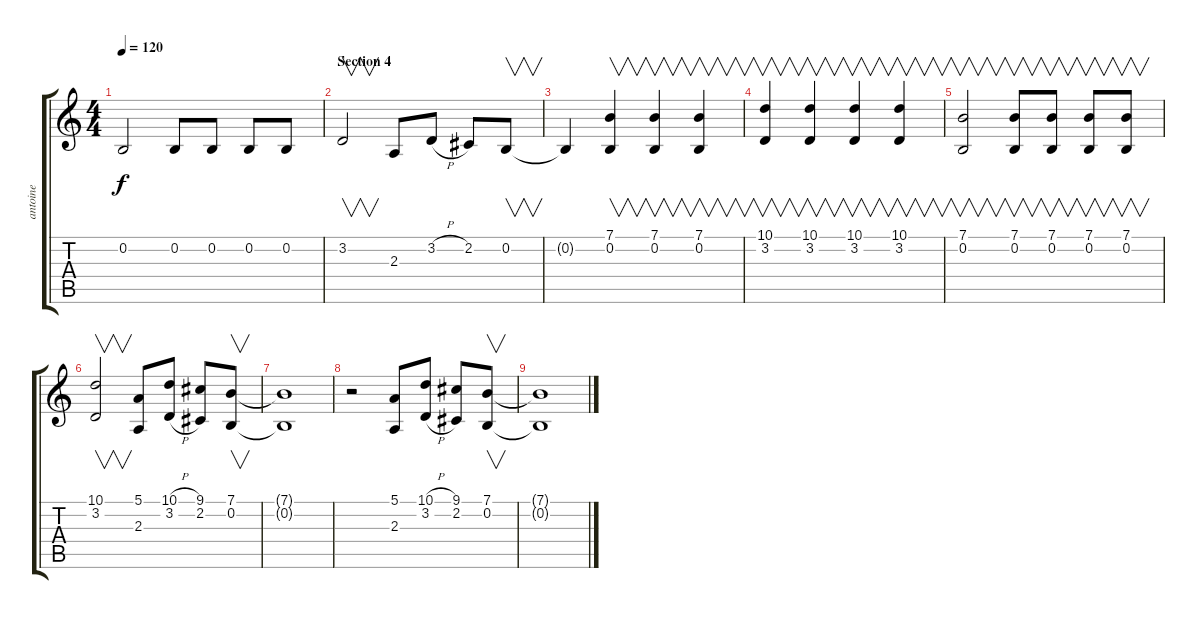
\track ("antoine" "antoine") {instrument violin}
\staff {score tabs}
\tuning (E4 B3 G3 D3 A2 E2) {hide}
\ts (4 4)
\tempo 120
\clef g2
\ks c
0.2.2{dy f} 0.2.8 0.2.8 0.2.8 0.2.8 |
\section ("" "Section 4")
3.2.2{v} 2.3.8 3.2{h}.8 2.2.8 0.2.8{v} |
0.2{t}.4 (7.1 0.2).4{v} (7.1 0.2).4{v} (7.1 0.2).4{v} |
(10.1 3.2).4{v} (10.1 3.2).4{v} (10.1 3.2).4{v} (10.1 3.2).4{v} |
(7.1 0.2).2{v} (7.1 0.2).8{v} (7.1 0.2).8{v} (7.1 0.2).8{v} (7.1 0.2).8{v} |
(10.1 3.2).2{v} (5.1 2.3).8 (10.1{h} 3.2{h}).8 (9.1 2.2).8 (7.1 0.2).8{v} |
(7.1{t} 0.2{t}).1 |
r.2 (5.1 2.3).8 (10.1{h} 3.2{h}).8 (9.1 2.2).8 (7.1 0.2).8{v} |
(7.1{t} 0.2{t}).1
